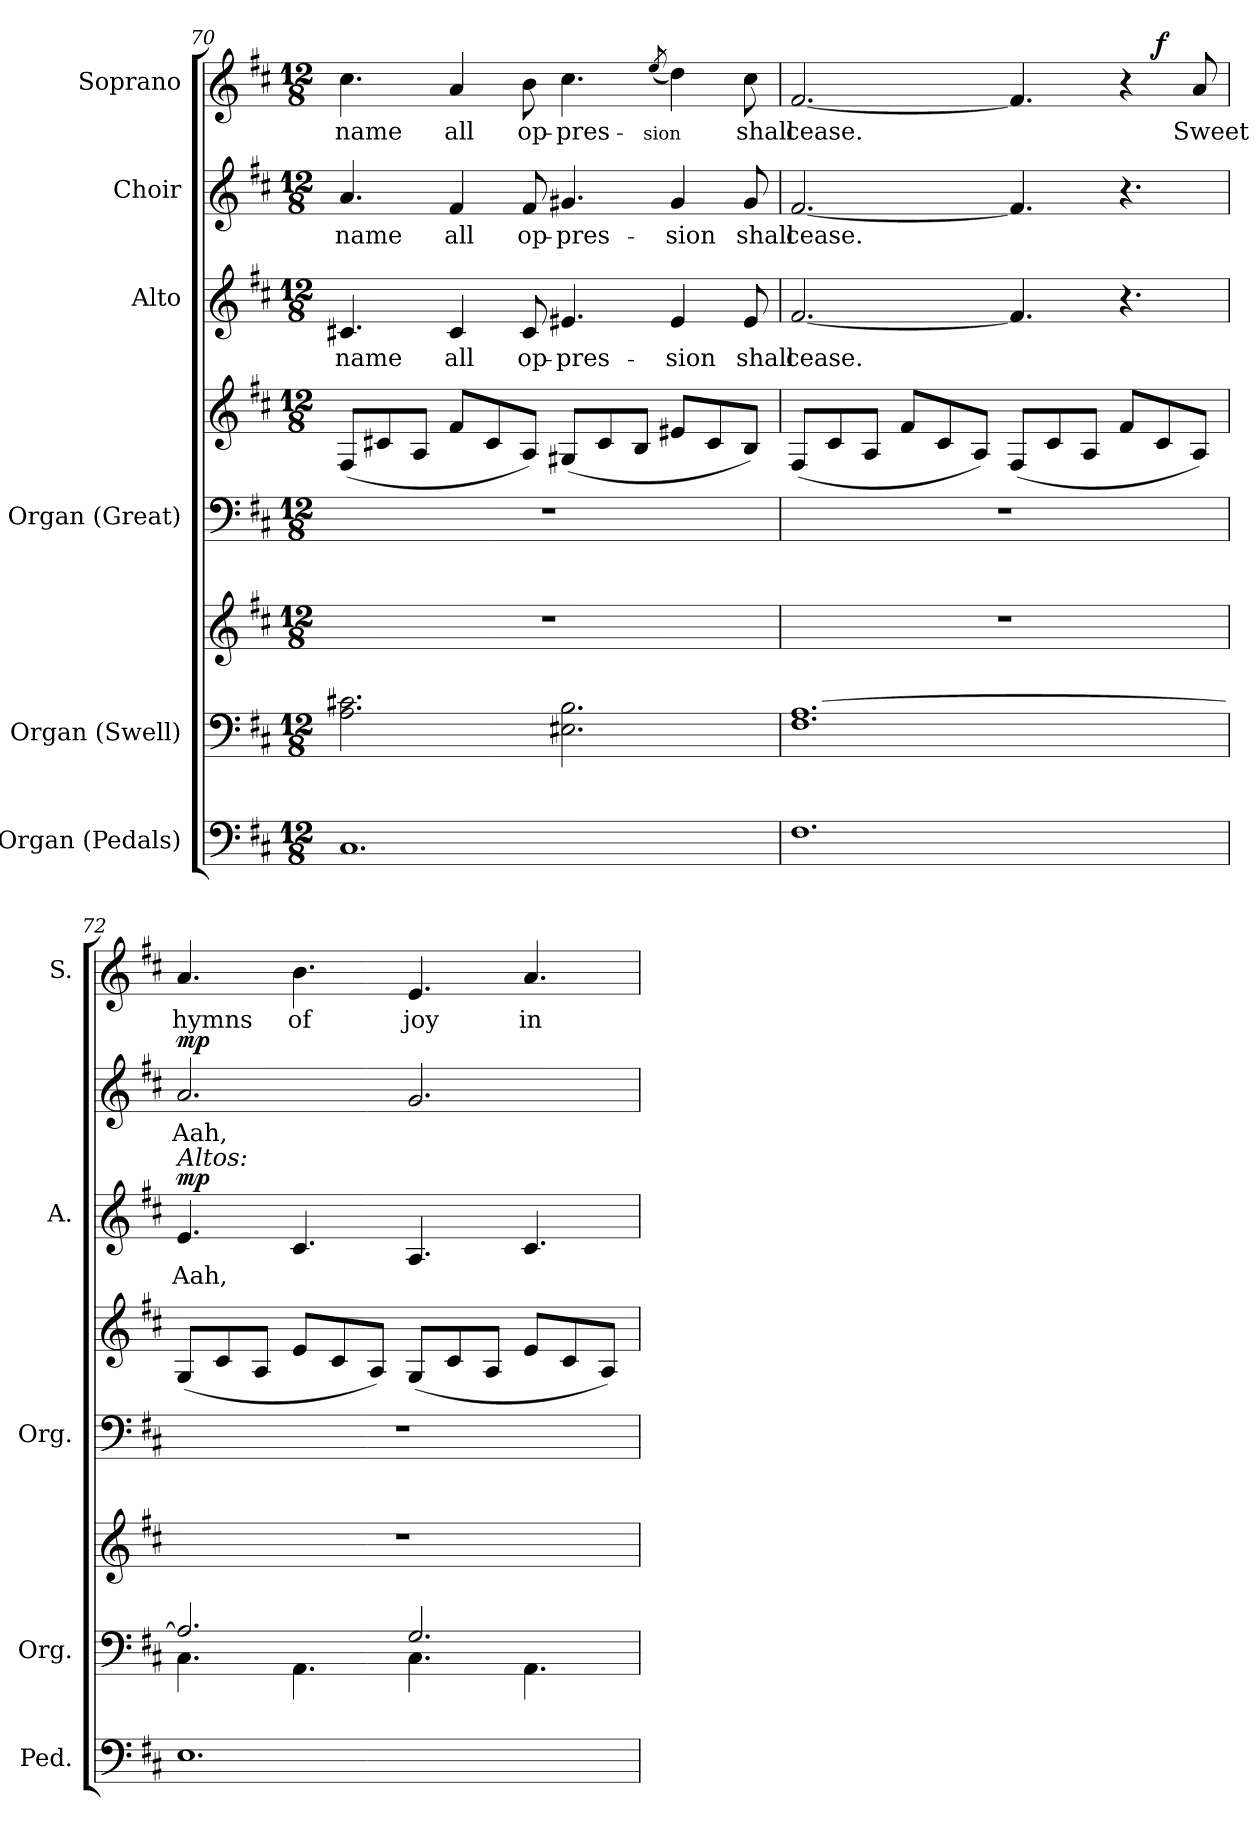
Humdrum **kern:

**kern	**kern	**kern	**kern	**kern	**kern	**text	**dynam	**kern	**text	**dynam	**kern	**text	**dynam
*part6	*part5	*part5	*part4	*part4	*part3	*part3	*part3	*part2	*part2	*part2	*part1	*part1	*part1
*staff8	*staff7	*staff6	*staff5	*staff4	*staff3	*staff3	*staff3	*staff2	*staff2	*staff2	*staff1	*staff1	*staff1
*I"Organ  (Pedals)	*I"Organ (Swell)	*	*I"Organ (Great)	*	*I"Alto	*	*	*I"Choir	*	*	*I"Soprano	*	*
*I'Ped.	*I'Org.	*	*I'Org.	*	*I'A.	*	*	*	*	*	*I'S.	*	*
!!LO:PB:g=z
*clefF4	*clefF4	*clefG2	*clefF4	*clefG2	*clefG2	*	*	*clefG2	*	*	*clefG2	*	*
*k[f#c#]	*k[f#c#]	*k[f#c#]	*k[f#c#]	*k[f#c#]	*k[f#c#]	*	*	*k[f#c#]	*	*	*k[f#c#]	*	*
*D:	*D:	*D:	*D:	*D:	*D:	*	*	*D:	*	*	*D:	*	*
*M12/8	*M12/8	*M12/8	*M12/8	*M12/8	*M12/8	*	*	*M12/8	*	*	*M12/8	*	*
=70	=70	=70	=70	=70	=70	=70	=70	=70	=70	=70	=70	=70	=70
!	!	!LO:N:vis=1	!LO:N:vis=1	!	!	!	!	!	!	!	!	!	!
!	!	!	!	!	!	!LO:LY:b:color=#000000	!	!	!	!	!	!	!
!	!	!	!	!	!	!	!	!	!LO:LY:b:color=#000000	!	!	!	!
!	!	!	!	!	!	!	!	!	!	!	!	!LO:LY:b:color=#000000	!
1.C#i	2.Ai\ 2.c#Xi	1.r	1.r	(8F#i/L	4.c#Xi/	name	.	4.ai/	name	.	4.cc#i\	name	.
.	.	.	.	8c#Xi/	.	.	.	.	.	.	.	.	.
.	.	.	.	8Ai/J	.	.	.	.	.	.	.	.	.
!	!	!	!	!	!	!LO:LY:b:color=#000000	!	!	!	!	!	!	!
!	!	!	!	!	!	!	!	!	!LO:LY:b:color=#000000	!	!	!	!
!	!	!	!	!	!	!	!	!	!	!	!	!LO:LY:b:color=#000000	!
.	.	.	.	8f#i/L	4c#i/	all	.	4f#i/	all	.	4ai/	all	.
.	.	.	.	8c#i/	.	.	.	.	.	.	.	.	.
!	!	!	!	!	!	!LO:LY:b:color=#000000	!	!	!	!	!	!	!
!	!	!	!	!	!	!	!	!	!LO:LY:b:color=#000000	!	!	!	!
!	!	!	!	!	!	!	!	!	!	!	!	!LO:LY:b:color=#000000	!
.	.	.	.	8Ai/J)	8c#i/	op-	.	8f#i/	op-	.	8bi\	op-	.
!	!	!	!	!	!	!LO:LY:b:color=#000000	!	!	!	!	!	!	!
!	!	!	!	!	!	!	!	!	!LO:LY:b:color=#000000	!	!	!	!
!	!	!	!	!	!	!	!	!	!	!	!	!LO:LY:b:color=#000000	!
.	2.E#Xi\ 2.Bi	.	.	(8G#Xi/L	4.e#Xi/	-pres-	.	4.g#Xi/	-pres-	.	4.cc#i\	-pres-	.
.	.	.	.	8c#i/	.	.	.	.	.	.	.	.	.
.	.	.	.	8Bi/J	.	.	.	.	.	.	.	.	.
!	!	!	!	!	!	!	!	!	!	!	!	!LO:LY:b:color=#000000	!
.	.	.	.	.	.	.	.	.	.	.	(8qeei/	-sion	.
!	!	!	!	!	!	!LO:LY:b:color=#000000	!	!	!	!	!	!	!
!	!	!	!	!	!	!	!	!	!LO:LY:b:color=#000000	!	!	!	!
.	.	.	.	8e#Xi/L	4e#i/	-sion	.	4g#i/	-sion	.	4ddi\)	.	.
.	.	.	.	8c#i/	.	.	.	.	.	.	.	.	.
!	!	!	!	!	!	!LO:LY:b:color=#000000	!	!	!	!	!	!	!
!	!	!	!	!	!	!	!	!	!LO:LY:b:color=#000000	!	!	!	!
!	!	!	!	!	!	!	!	!	!	!	!	!LO:LY:b:color=#000000	!
.	.	.	.	8Bi/J)	8e#i/	shall	.	8g#i/	shall	.	8cc#i\	shall	.
=71	=71	=71	=71	=71	=71	=71	=71	=71	=71	=71	=71	=71	=71
!	!	!LO:N:vis=1	!LO:N:vis=1	!	!	!	!	!	!	!	!	!	!
!	!	!	!	!	!	!LO:LY:b:color=#000000	!	!	!	!	!	!	!
!	!	!	!	!	!	!	!	!	!LO:LY:b:color=#000000	!	!	!	!
!	!	!	!	!	!	!	!	!	!	!	!	!LO:LY:b:color=#000000	!
*	*	*	*	*	*	*	*	*	*	*	*^	*	*
1.F#i	1.F#i [>1.Ai	1.r	1.r	(8F#i/L	[<2.f#i/	cease.	.	[<2.f#i/	cease.	.	[<2.f#i/	1ryy	cease.	.
.	.	.	.	8c#i/	.	.	.	.	.	.	.	.	.	.
.	.	.	.	8Ai/J	.	.	.	.	.	.	.	.	.	.
.	.	.	.	8f#i/L	.	.	.	.	.	.	.	.	.	.
.	.	.	.	8c#i/	.	.	.	.	.	.	.	.	.	.
.	.	.	.	8Ai/J)	.	.	.	.	.	.	.	.	.	.
.	.	.	.	(8F#i/L	4.f#i/]	.	.	4.f#i/]	.	.	4.f#i/]	.	.	.
.	.	.	.	8c#i/	.	.	.	.	.	.	.	.	.	.
.	.	.	.	8Ai/J	.	.	.	.	.	.	.	4ryy	.	.
.	.	.	.	8f#i/L	4.r	.	.	4.r	.	.	4r	.	.	.
.	.	.	.	8c#i/	.	.	.	.	.	.	.	4ryy	.	f
!	!	!	!	!	!	!	!	!	!	!	!	!	!LO:LY:b:color=#000000	!
.	.	.	.	8Ai/J)	.	.	.	.	.	.	8ai/	.	Sweet	.
=72	=72	=72	=72	=72	=72	=72	=72	=72	=72	=72	=72	=72	=72	=72
*	*^	*	*	*	*	*	*	*	*	*	*	*	*	*
!	!	!	!LO:N:vis=1	!LO:N:vis=1	!	!	!	!	!	!	!	!	!	!	!
*	*	*	*	*	*	*	*	*	*	*	*	*v	*v	*	*
*	*	*	*	*	*	*	*	*	*	*	*	*^	*	*
!	!	!	!	!	!	!	!LO:LY:b:color=#000000	!	!	!	!	!	!	!	!
*	*	*	*	*	*	*	*	*	*	*	*	*v	*v	*	*
*	*	*	*	*	*	*	*	*	*	*	*	*^	*	*
!	!	!	!	!	!	!	!	!	!	!LO:LY:b:color=#000000	!	!	!	!	!
*	*	*	*	*	*	*	*	*	*	*	*	*v	*v	*	*
*	*	*	*	*	*	*	*	*	*	*	*	*^	*	*
!	!	!	!	!	!	!LO:TX:a:i:t=Altos&colon;	!	!	!	!	!	!	!	!	!
!	!	!	!	!	!	!	!	!	!	!	!	!	!	!LO:LY:b:color=#000000	!
*	*	*	*	*	*	*	*	*	*	*	*	*v	*v	*	*
1.Ei	2.Ai/]	4.C#i\	1.r	1.r	(8Gi/L	4.ei/	Aah,	mp	2.ai/	Aah,	mp	4.ai/	hymns	.
.	.	.	.	.	8c#i/	.	.	.	.	.	.	.	.	.
.	.	.	.	.	8Ai/J	.	.	.	.	.	.	.	.	.
!	!	!	!	!	!	!	!	!	!	!	!	!	!LO:LY:b:color=#000000	!
.	.	4.AAi\	.	.	8ei/L	4.c#i/	.	.	.	.	.	4.bi\	of	.
.	.	.	.	.	8c#i/	.	.	.	.	.	.	.	.	.
.	.	.	.	.	8Ai/J)	.	.	.	.	.	.	.	.	.
!	!	!	!	!	!	!	!	!	!	!	!	!	!LO:LY:b:color=#000000	!
.	2.Gi/	4.C#i\	.	.	(8Gi/L	4.Ai/	.	.	2.gi/	.	.	4.ei/	joy	.
.	.	.	.	.	8c#i/	.	.	.	.	.	.	.	.	.
.	.	.	.	.	8Ai/J	.	.	.	.	.	.	.	.	.
!	!	!	!	!	!	!	!	!	!	!	!	!	!LO:LY:b:color=#000000	!
.	.	4.AAi\	.	.	8ei/L	4.c#i/	.	.	.	.	.	4.ai/	in	.
.	.	.	.	.	8c#i/	.	.	.	.	.	.	.	.	.
.	.	.	.	.	8Ai/J)	.	.	.	.	.	.	.	.	.
*	*v	*v	*	*	*	*	*	*	*	*	*	*	*	*
=	=	=	=	=	=	=	=	=	=	=	=	=	=
*-	*-	*-	*-	*-	*-	*-	*-	*-	*-	*-	*-	*-	*-
